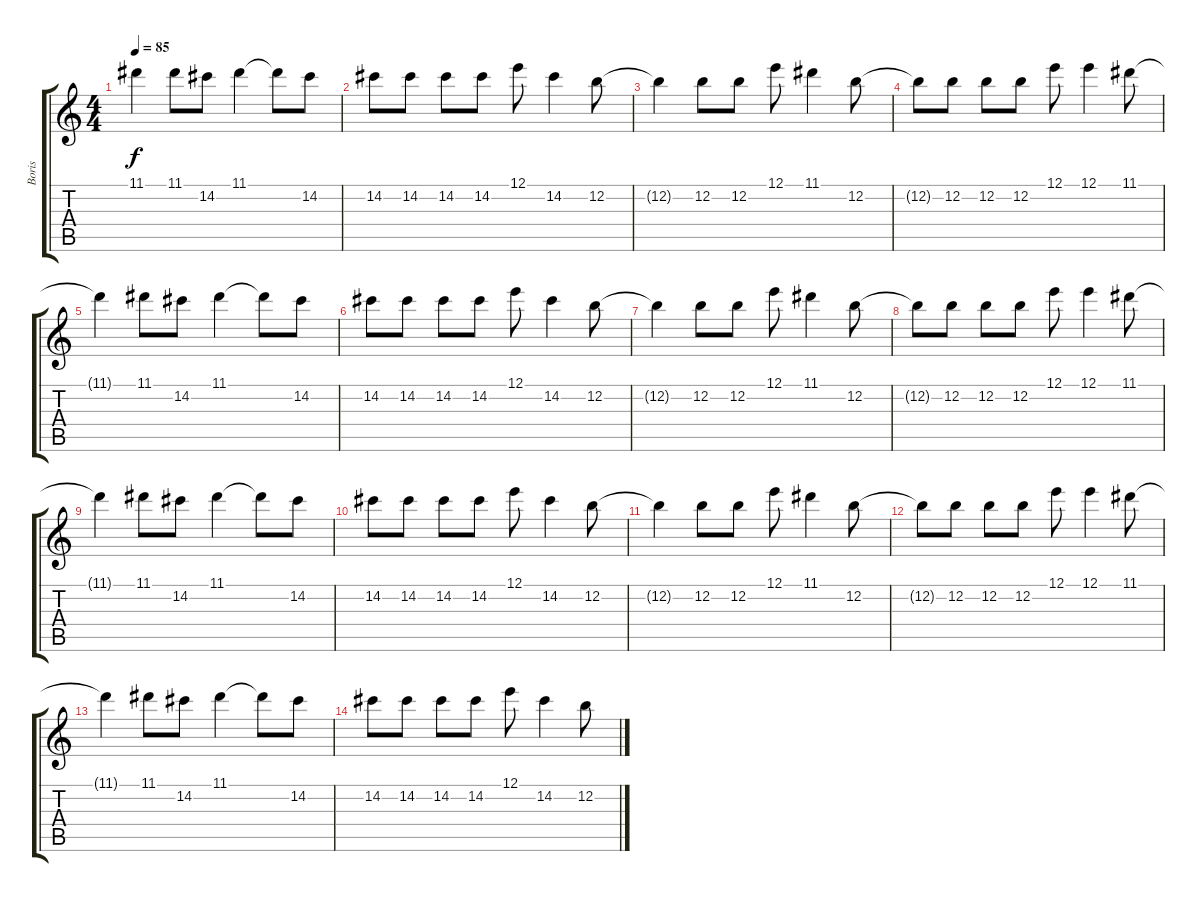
\track ("Boris" "Boris") {instrument distortionguitar}
\staff {score tabs}
\tuning (E4 B3 G3 D3 A2 E2) {hide}
\ts (4 4)
\tempo 85
\clef g2
\ks c
11.1{t}.4{dy f} 11.1.8 14.2.8 11.1.4 11.1{t}.8 14.2.8 |
14.2.8 14.2.8 14.2.8 14.2.8 12.1.8 14.2.4 12.2.8 |
12.2{t}.4 12.2.8 12.2.8 12.1.8 11.1.4 12.2.8 |
12.2{t}.8 12.2.8 12.2.8 12.2.8 12.1.8 12.1.4 11.1.8 |
11.1{t}.4 11.1.8 14.2.8 11.1.4 11.1{t}.8 14.2.8 |
14.2.8 14.2.8 14.2.8 14.2.8 12.1.8 14.2.4 12.2.8 |
12.2{t}.4 12.2.8 12.2.8 12.1.8 11.1.4 12.2.8 |
12.2{t}.8 12.2.8 12.2.8 12.2.8 12.1.8 12.1.4 11.1.8 |
11.1{t}.4 11.1.8 14.2.8 11.1.4 11.1{t}.8 14.2.8 |
14.2.8 14.2.8 14.2.8 14.2.8 12.1.8 14.2.4 12.2.8 |
12.2{t}.4 12.2.8 12.2.8 12.1.8 11.1.4 12.2.8 |
12.2{t}.8 12.2.8 12.2.8 12.2.8 12.1.8 12.1.4 11.1.8 |
11.1{t}.4 11.1.8 14.2.8 11.1.4 11.1{t}.8 14.2.8 |
14.2.8 14.2.8 14.2.8 14.2.8 12.1.8 14.2.4 12.2.8
